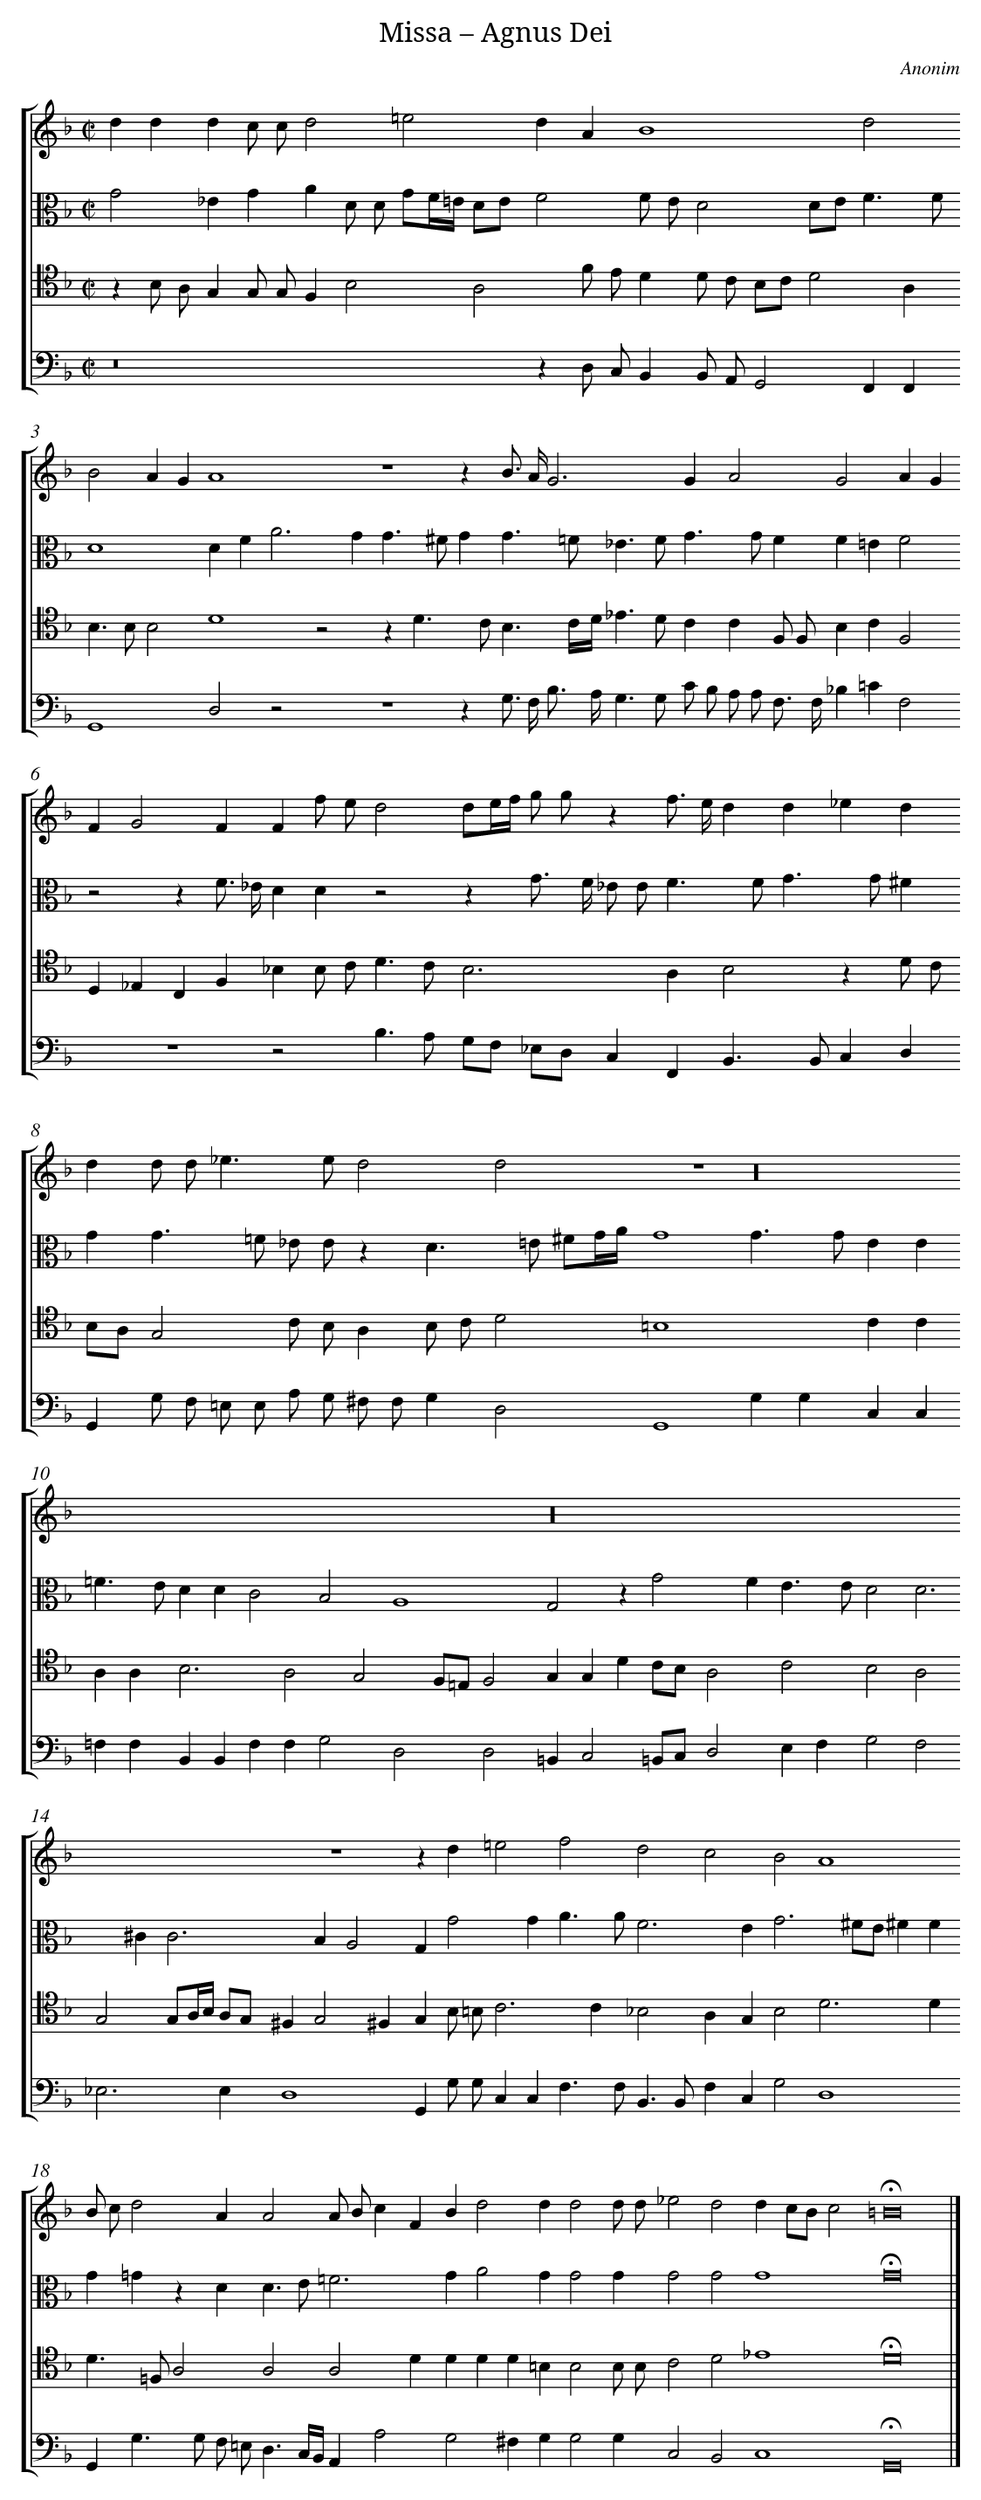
X:1
T: Missa – Agnus Dei
C: Anonim
L: 1/4
M: C|
%%staves [1 2 3 4]
V: 1
V: 2 clef=alto
V: 3 clef=tenor
V: 4 clef=bass
K: F
[V:1] dddc/ c/d2=e2 [|]
[V:2] G2_EGAD/ D/ G/F//=E// D/E/ [|]
[V:3] zB,/ A,/G,G,/ G,/F,B,2A,2 [|]
[V:4] z8 [|]
[V:1] dAB4d2 [|]
[V:2] F2F/ E/D2D/E<FF/ [|]
[V:3] F/ E/DD/ C/ B,/C/D2A, [|]
[V:4] zD,/ C,/B,,B,,/ A,,/G,,2F,,F,, [|]
[V:1] B2AGA4 [|]
[V:2] D4DFA3 [|]
[V:3] B,>B,B,2D4 [|]
[V:4] G,,4D,2z2 [|]
[V:1] z4zB/> A/G3 [|]
[V:2] GG>^FGG>=F_E3/ [|]
[V:3] z2zD>CB,3/C//D//_E3/ [|]
[V:4] z4zG,/> F,/ B,/> A,/G,3/ [|]
[V:1] GA2G2AG [|]
[V:2] F<GG/FF=EF2 [|]
[V:3] D/CCF,/ F,/B,CF,2 [|]
[V:4] G,/ C/ B,/ A,/ A,/ F,/> F,/_B,=CF,2 [|]
[V:1] FG2FFf/ e/d2 [|]
[V:2] z2zF/> _E/DDz2 [|]
[V:3] D,_E,C,F,_B,B,/ C<DC/ [|]
[V:4] z4z2B,3/A,/ [|]
[V:1] d/e//f// g/ g/zf/> e/dd_ed [|]
[V:2] zG/> F/ _E/ E<FF<GG/^F [|]
[V:3] B,2>A,2B,2zD/ C/ [|]
[V:4] G,/F,/ _E,/D,/C,F,,B,,>B,,C,D, [|]
[V:1] dd/ d<_ee/d2d2 [|]
[V:2] GG>=F _E/ E/zD>=E ^F/G//A// [|]
[V:3] B,/A,/G,2C/ B,/A,B,/ C/D2 [|]
[V:4] G,,G,/ F,/ =E,/ E,/ A,/ G,/ ^F,/ F,/G,D,2 [|]
[V:1] z4z16 [|]
[V:2] G4G>GEE [|]
[V:3] =B,4x2CC [|]
[V:4] G,,4G,G,C,C, [|]
[V:1]  [|]
[V:2] =F>EDDC2B,2 [|]
[V:3] A,A,2<B,2A,2G,2 [|]
[V:4] =F,F,B,,B,,F,F,G,2 [|]
[V:1] z16 [|]
[V:2] A,4G,2zG2 [|]
[V:3] F,/=E,/F,2G,G,DC/B,/ [|]
[V:4] D,2D,2=B,,C,2=B,,/C,/ [|]
[V:1]  [|]
[V:2] FE>ED2D3 [|]
[V:3] A,2C2B,2A,2 [|]
[V:4] D,2E,F,G,2F,2 [|]
[V:1] z4 [|]
[V:2] ^C2<C2B,A,2 [|]
[V:3] G,2G,/A,//B,// A,/G,/^F,G,2^F, [|]
[V:4] _E,2>E,2D,4 [|]
[V:1] zd=e2f2d2 [|]
[V:2] G,G2GA>AF3 [|]
[V:3] G,B,/ =B,/C2>C2_B,2 [|]
[V:4] G,,G,/ G,/C,C,F,>F,B,,3/B,,/ [|]
[V:1] c2B2A4 [|]
[V:2] E2<G2^F/E/^FF [|]
[V:3] A,G,B,2D3D [|]
[V:4] F,C,G,2D,4 [|]
[V:1] B/ c/d2AA2A/ B/c [|]
[V:2] G=GzDD>E=F3 [|]
[V:3] D>=F,A,2A,2A,2 [|]
[V:4] G,,G,>G, F,/ =E,<D,C,//B,,//A,,A,2 [|]
[V:1] FBd2dd2d/ d/ [|]
[V:2] GA2GG2G [|]
[V:3] DDDD=B,B,2B,/ B,/ [|]
[V:4] G,2^F,G,G,2G, [|]
[V:1] _e2d2dc/B/c2 [|]
[V:2] G2G2G4 [|]
[V:3] C2D2_E4 [|]
[V:4] C,2B,,2C,4 [|]
[V:1] !fermata!=B8 |]
[V:2] !fermata!G8 |]
[V:3] !fermata!D8 |]
[V:4] !fermata!G,,8 |]
